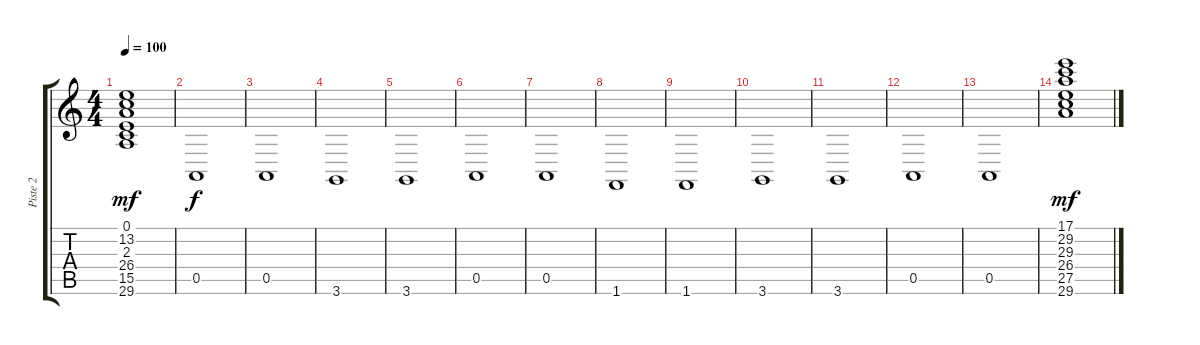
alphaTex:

\track ("Piste 2" "Piste 2") {instrument brightacousticpiano}
\staff {score tabs}
\tuning (E4 B3 G3 D3 A2 E2) {hide}
\ts (4 4)
\tempo 100
\clef g2
\ks c
(0.1 13.2 2.3 26.4 15.5 29.6).1{dy mf instrument brightacousticpiano} |
0.5.1{dy f} |
0.5.1 |
3.6.1 |
3.6.1 |
0.5.1 |
0.5.1 |
1.6.1 |
1.6.1 |
3.6.1 |
3.6.1 |
0.5.1 |
0.5.1 |
(17.1 29.2 29.3 26.4 27.5 29.6).1{dy mf}
